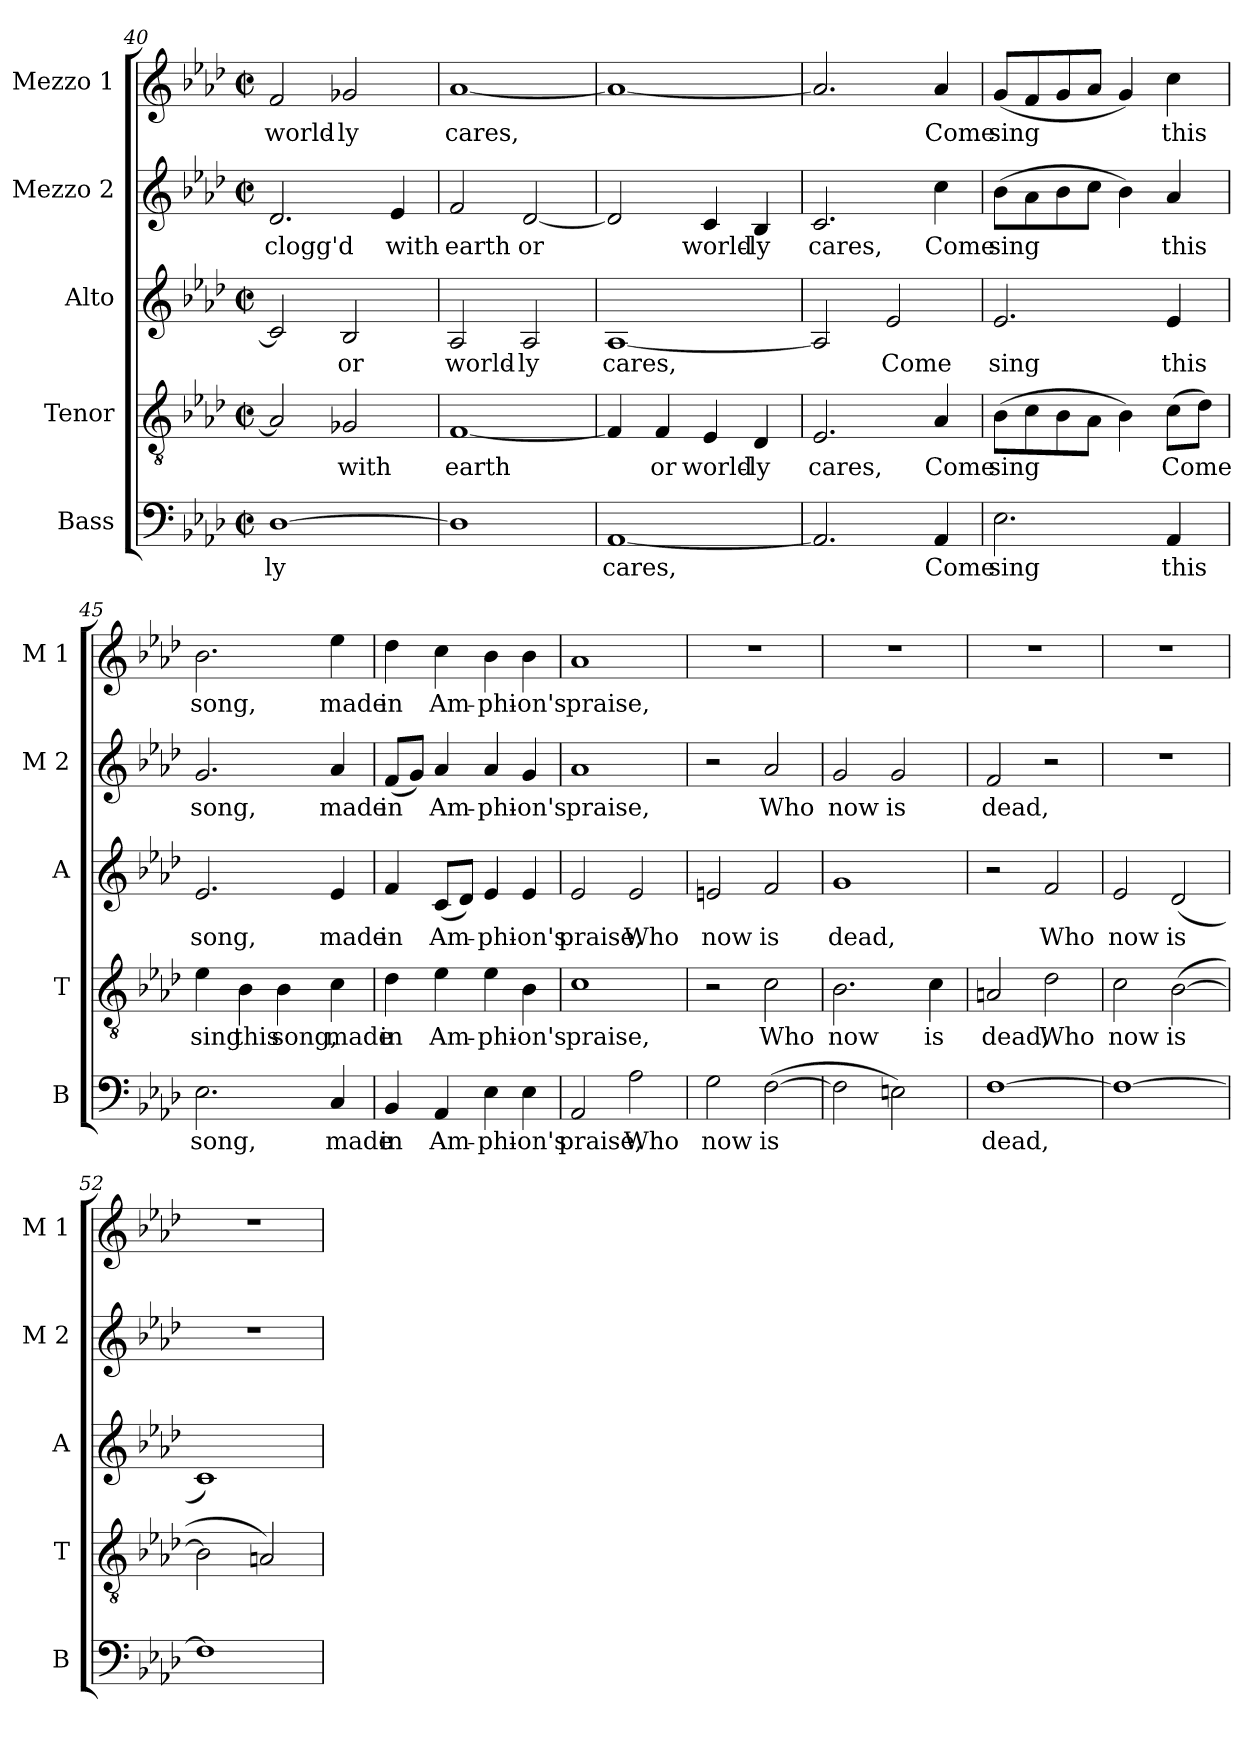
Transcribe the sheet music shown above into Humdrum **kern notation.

**kern	**text	**kern	**text	**kern	**text	**kern	**text	**kern	**text
*part5	*part5	*part4	*part4	*part3	*part3	*part2	*part2	*part1	*part1
*staff5	*staff5	*staff4	*staff4	*staff3	*staff3	*staff2	*staff2	*staff1	*staff1
*I"Bass	*	*I"Tenor	*	*I"Alto	*	*I"Mezzo 2	*	*I"Mezzo 1	*
*I'B	*	*I'T	*	*I'A	*	*I'M 2	*	*I'M 1	*
*clefF4	*	*clefGv2	*	*clefG2	*	*clefG2	*	*clefG2	*
*k[b-e-a-d-]	*	*k[b-e-a-d-]	*	*k[b-e-a-d-]	*	*k[b-e-a-d-]	*	*k[b-e-a-d-]	*
*A-:	*	*A-:	*	*A-:	*	*A-:	*	*A-:	*
*M2/2	*	*M2/2	*	*M2/2	*	*M2/2	*	*M2/2	*
*met(c|)	*	*met(c|)	*	*met(c|)	*	*met(c|)	*	*met(c|)	*
=40	=40	=40	=40	=40	=40	=40	=40	=40	=40
[1D-	-ly	2A-/]	.	2c/]	.	2.d-/	clogg'd	2f/	world-
.	.	2G-X/	with	2B-/	or	.	.	2g-X/	-ly
.	.	.	.	.	.	4e-/	with	.	.
=41	=41	=41	=41	=41	=41	=41	=41	=41	=41
1D-]	.	[1F	earth	2A-/	world-	2f/	earth	[1a-	cares,
.	.	.	.	2A-/	-ly	[2d-/	or	.	.
=42	=42	=42	=42	=42	=42	=42	=42	=42	=42
[1AA-	cares,	4F/]	.	[1A-	cares,	2d-/]	.	1a-_	.
.	.	4F/	or	.	.	.	.	.	.
.	.	4E-/	world-	.	.	4c/	world-	.	.
.	.	4D-/	-ly	.	.	4B-/	-ly	.	.
!!LO:PB:g=z
=43	=43	=43	=43	=43	=43	=43	=43	=43	=43
2.AA-/]	.	2.E-/	cares,	2A-/]	.	2.c/	cares,	2.a-/]	.
.	.	.	.	2e-/	Come	.	.	.	.
4AA-/	Come	4A-/	Come	.	.	4cc\	Come	4a-/	Come
=44	=44	=44	=44	=44	=44	=44	=44	=44	=44
2.E-\	sing	(8B-\L	sing	2.e-/	sing	(8b-\L	sing	(8g/L	sing
.	.	8c\	.	.	.	8a-\	.	8f/	.
.	.	8B-\	.	.	.	8b-\	.	8g/	.
.	.	8A-\J	.	.	.	8cc\J	.	8a-/J	.
.	.	4B-\)	.	.	.	4b-\)	.	4g/)	.
4AA-/	this	(8c\L	Come	4e-/	this	4a-/	this	4cc\	this
.	.	8d-\J)	.	.	.	.	.	.	.
=45	=45	=45	=45	=45	=45	=45	=45	=45	=45
2.E-\	song,	4e-\	sing	2.e-/	song,	2.g/	song,	2.b-\	song,
.	.	4B-\	this	.	.	.	.	.	.
.	.	4B-\	song,	.	.	.	.	.	.
4C/	made	4c\	made	4e-/	made	4a-/	made	4ee-\	made
=46	=46	=46	=46	=46	=46	=46	=46	=46	=46
4BB-/	in	4d-\	in	4f/	in	(8f/L	in	4dd-\	in
.	.	.	.	.	.	8g/J)	.	.	.
4AA-/	Am-	4e-\	Am-	(8c/L	Am-	4a-/	Am-	4cc\	Am-
.	.	.	.	8d-/J)	.	.	.	.	.
4E-\	-phi-	4e-\	-phi-	4e-/	-phi-	4a-/	-phi-	4b-\	-phi-
4E-\	-on's	4B-\	-on's	4e-/	-on's	4g/	-on's	4b-\	-on's
=47	=47	=47	=47	=47	=47	=47	=47	=47	=47
2AA-/	praise,	1c	praise,	2e-/	praise,	1a-	praise,	1a-	praise,
2A-\	Who	.	.	2e-/	Who	.	.	.	.
!!LO:LB:g=z
=48	=48	=48	=48	=48	=48	=48	=48	=48	=48
2G\	now	2r	.	2en/	now	2r	.	1r	.
([2F\	is	2c\	Who	2f/	is	2a-/	Who	.	.
=49	=49	=49	=49	=49	=49	=49	=49	=49	=49
2F\]	.	2.B-\	now	1g	dead,	2g/	now	1r	.
2En\)	.	.	.	.	.	2g/	is	.	.
.	.	4c\	is	.	.	.	.	.	.
=50	=50	=50	=50	=50	=50	=50	=50	=50	=50
[1F	dead,	2An/	dead,	2r	.	2f/	dead,	1r	.
.	.	2d-\	Who	2f/	Who	2r	.	.	.
=51	=51	=51	=51	=51	=51	=51	=51	=51	=51
1F_	.	2c\	now	2e-/	now	1r	.	1r	.
.	.	([2B-\	is	(2d-/	is	.	.	.	.
=52	=52	=52	=52	=52	=52	=52	=52	=52	=52
1F]	.	2B-\]	.	1c)	.	1r	.	1r	.
.	.	2An/)	.	.	.	.	.	.	.
=	=	=	=	=	=	=	=	=	=
*-	*-	*-	*-	*-	*-	*-	*-	*-	*-
